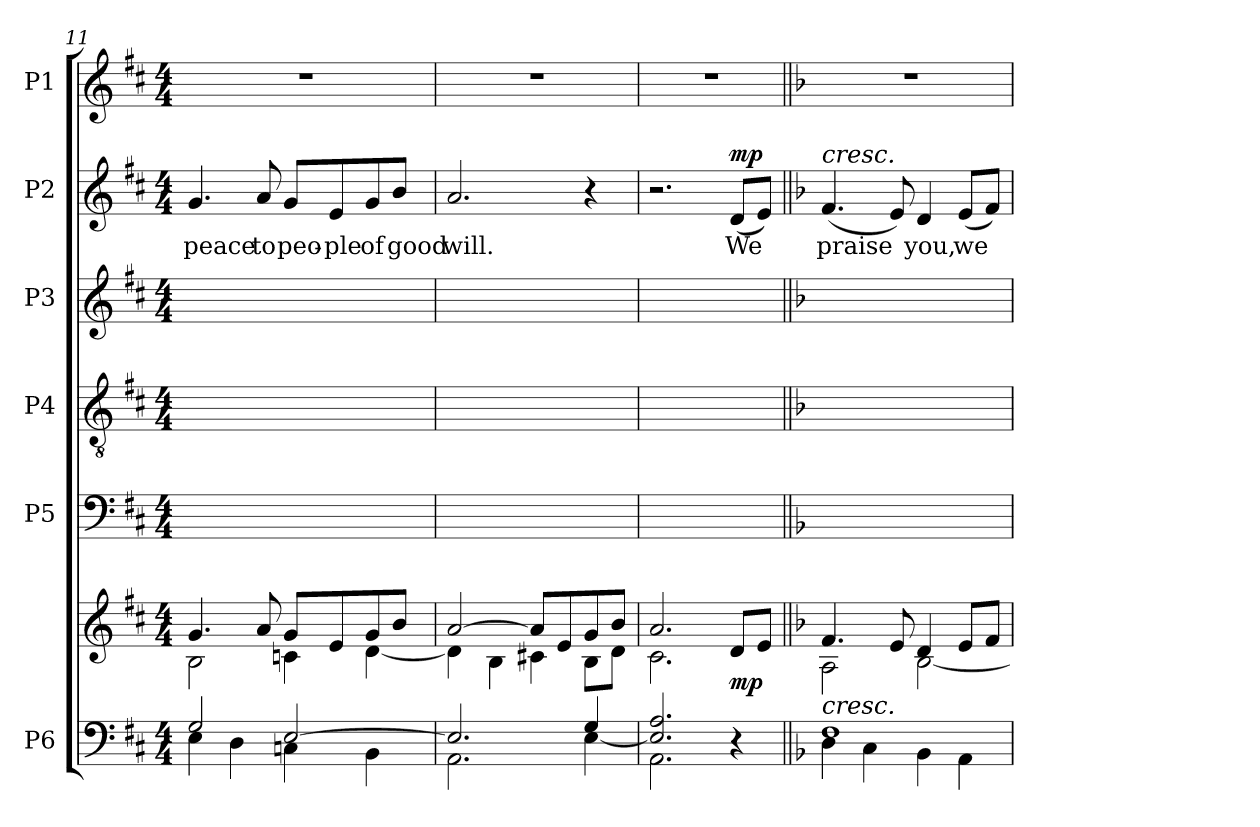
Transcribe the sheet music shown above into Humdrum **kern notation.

**kern	**kern	**dynam	**kern	**text	**kern	**kern	**kern	**text	**dynam	**kern
*part6	*part6	*part6	*part5	*part5	*part4	*part3	*part2	*part2	*part2	*part1
*staff7	*staff6	*staff6/7	*staff5	*staff5	*staff4	*staff3	*staff2	*staff2	*staff2	*staff1
*I"P6	*	*	*I"P5	*	*I"P4	*I"P3	*I"P2	*	*	*I"P1
*clefF4	*clefG2	*	*clefF4	*	*clefGv2	*clefG2	*clefG2	*	*	*clefG2
*	*	*	*	*	*ITrd7c12	*	*	*	*	*
*k[f#c#]	*k[f#c#]	*	*k[f#c#]	*	*k[f#c#]	*k[f#c#]	*k[f#c#]	*	*	*k[f#c#]
*D:	*D:	*	*D:	*	*D:	*D:	*D:	*	*	*D:
*M4/4	*M4/4	*	*M4/4	*	*M4/4	*M4/4	*M4/4	*	*	*M4/4
=11	=11	=11	=11	=11	=11	=11	=11	=11	=11	=11
*^	*^	*	*	*	*	*	*	*	*	*
!	!	!	!	!	!	!LO:LY:b:color=#000000	!	!	!	!	!	!
!	!	!	!	!	!	!	!	!	!	!LO:LY:b:color=#000000	!	!
2Gi/	4Ei\	4.gi/	2Bi\	.	4.Gi\yy	peace	1ryy	1ryy	4.gi/	peace	.	1r
.	4Di\	.	.	.	.	.	.	.	.	.	.	.
!	!	!	!	!	!	!LO:LY:b:color=#000000	!	!	!	!	!	!
!	!	!	!	!	!	!	!	!	!	!LO:LY:b:color=#000000	!	!
.	.	8ai/	.	.	8Ai\yy	to	.	.	8ai/	to	.	.
!	!	!	!	!	!	!LO:LY:b:color=#000000	!	!	!	!	!	!
!	!	!	!	!	!	!	!	!	!	!LO:LY:b:color=#000000	!	!
[>2Ei/	4Cni\	8gi/L	4cni\	.	8Gi\Lyy	peo-	.	.	8gi/L	peo-	.	.
!	!	!	!	!	!	!LO:LY:b:color=#000000	!	!	!	!	!	!
!	!	!	!	!	!	!	!	!	!	!LO:LY:b:color=#000000	!	!
.	.	8ei/	.	.	8Ei\yy	-ple	.	.	8ei/	-ple	.	.
!	!	!	!	!	!	!LO:LY:b:color=#000000	!	!	!	!	!	!
!	!	!	!	!	!	!	!	!	!	!LO:LY:b:color=#000000	!	!
.	4BBi\	8gi/	[<4di\	.	8Gi\yy	of	.	.	8gi/	of	.	.
!	!	!	!	!	!	!LO:LY:b:color=#000000	!	!	!	!	!	!
!	!	!	!	!	!	!	!	!	!	!LO:LY:b:color=#000000	!	!
.	.	8bi/J	.	.	8Bi\Jyy	good	.	.	8bi/J	good	.	.
!!LO:LB:g=z
=12	=12	=12	=12	=12	=12	=12	=12	=12	=12	=12	=12	=12
!	!	!	!	!	!	!LO:LY:b:color=#000000	!	!	!	!	!	!
!	!	!	!	!	!	!	!	!	!	!LO:LY:b:color=#000000	!	!
2.Ei/]	2.AAi\	[>2ai/	4di\]	.	2.Ai\yy	will.	1ryy	1ryy	2.ai/	will.	.	1r
.	.	.	4Bi\	.	.	.	.	.	.	.	.	.
.	.	8ai/L]	4c#Xi\	.	.	.	.	.	.	.	.	.
.	.	8ei/	.	.	.	.	.	.	.	.	.	.
4Gi/	[<4Ei\	8gi/	8Bi\L	.	4ryy	.	.	.	4r	.	.	.
.	.	8bi/J	8di\J	.	.	.	.	.	.	.	.	.
=13	=13	=13	=13	=13	=13	=13	=13	=13	=13	=13	=13	=13
2.Ei/] 2.Ai	2.AAi\	2.ai/	2.c#i\	.	2.ryy	.	1ryy	1ryy	2.r	.	.	1r
!	!	!	!	!	!	!LO:LY:b:color=#000000	!	!	!	!	!	!
!	!	!	!	!	!	!	!	!	!	!LO:LY:b:color=#000000	!	!
4r	4ryy	8di/L	4ryy	mp	(8Di\Lyy	We	.	.	(8di/L	We	mp	.
.	.	8ei/J	.	.	8Ei\Jyy)	.	.	.	8ei/J)	.	.	.
=14||	=14||	=14||	=14||	=14||	=14||	=14||	=14||	=14||	=14||	=14||	=14||	=14||
*k[b-]	*	*k[b-]	*	*	*k[b-]	*	*k[b-]	*k[b-]	*k[b-]	*	*	*k[b-]
*d:	*	*d:	*	*	*d:	*	*d:	*d:	*d:	*	*	*d:
!	!	!	!	!	!	!LO:LY:b:color=#000000	!	!	!	!	!	!
!	!	!	!	!	!	!	!	!	!LO:TX:a:i:t=cresc.	!	!	!
!	!	!LO:TX:b:i:t=cresc.	!	!	!	!	!	!	!	!	!	!
!	!	!	!	!	!	!	!	!	!	!LO:LY:b:color=#000000	!	!
1Fi	4Di\	4.fi/	2Ai\	.	(4.Fi\yy	praise	1ryy	1ryy	(4.fi/	praise	.	1r
.	4Ci\	.	.	.	.	.	.	.	.	.	.	.
.	.	8ei/	.	.	8Ei\yy)	.	.	.	8ei/)	.	.	.
!	!	!	!	!	!	!LO:LY:b:color=#000000	!	!	!	!	!	!
!	!	!	!	!	!	!	!	!	!	!LO:LY:b:color=#000000	!	!
.	4BB-i\	4di/	[<2B-i\	.	4Di\yy	you,	.	.	4di/	you,	.	.
!	!	!	!	!	!	!LO:LY:b:color=#000000	!	!	!	!	!	!
!	!	!	!	!	!	!	!	!	!	!LO:LY:b:color=#000000	!	!
.	4AAi\	8ei/L	.	.	(8Ei\Lyy	we	.	.	(8ei/L	we	.	.
.	.	8fi/J	.	.	8Fi\Jyy)	.	.	.	8fi/J)	.	.	.
*v	*v	*	*	*	*	*	*	*	*	*	*	*
*	*v	*v	*	*	*	*	*	*	*	*	*
=	=	=	=	=	=	=	=	=	=	=
*-	*-	*-	*-	*-	*-	*-	*-	*-	*-	*-
